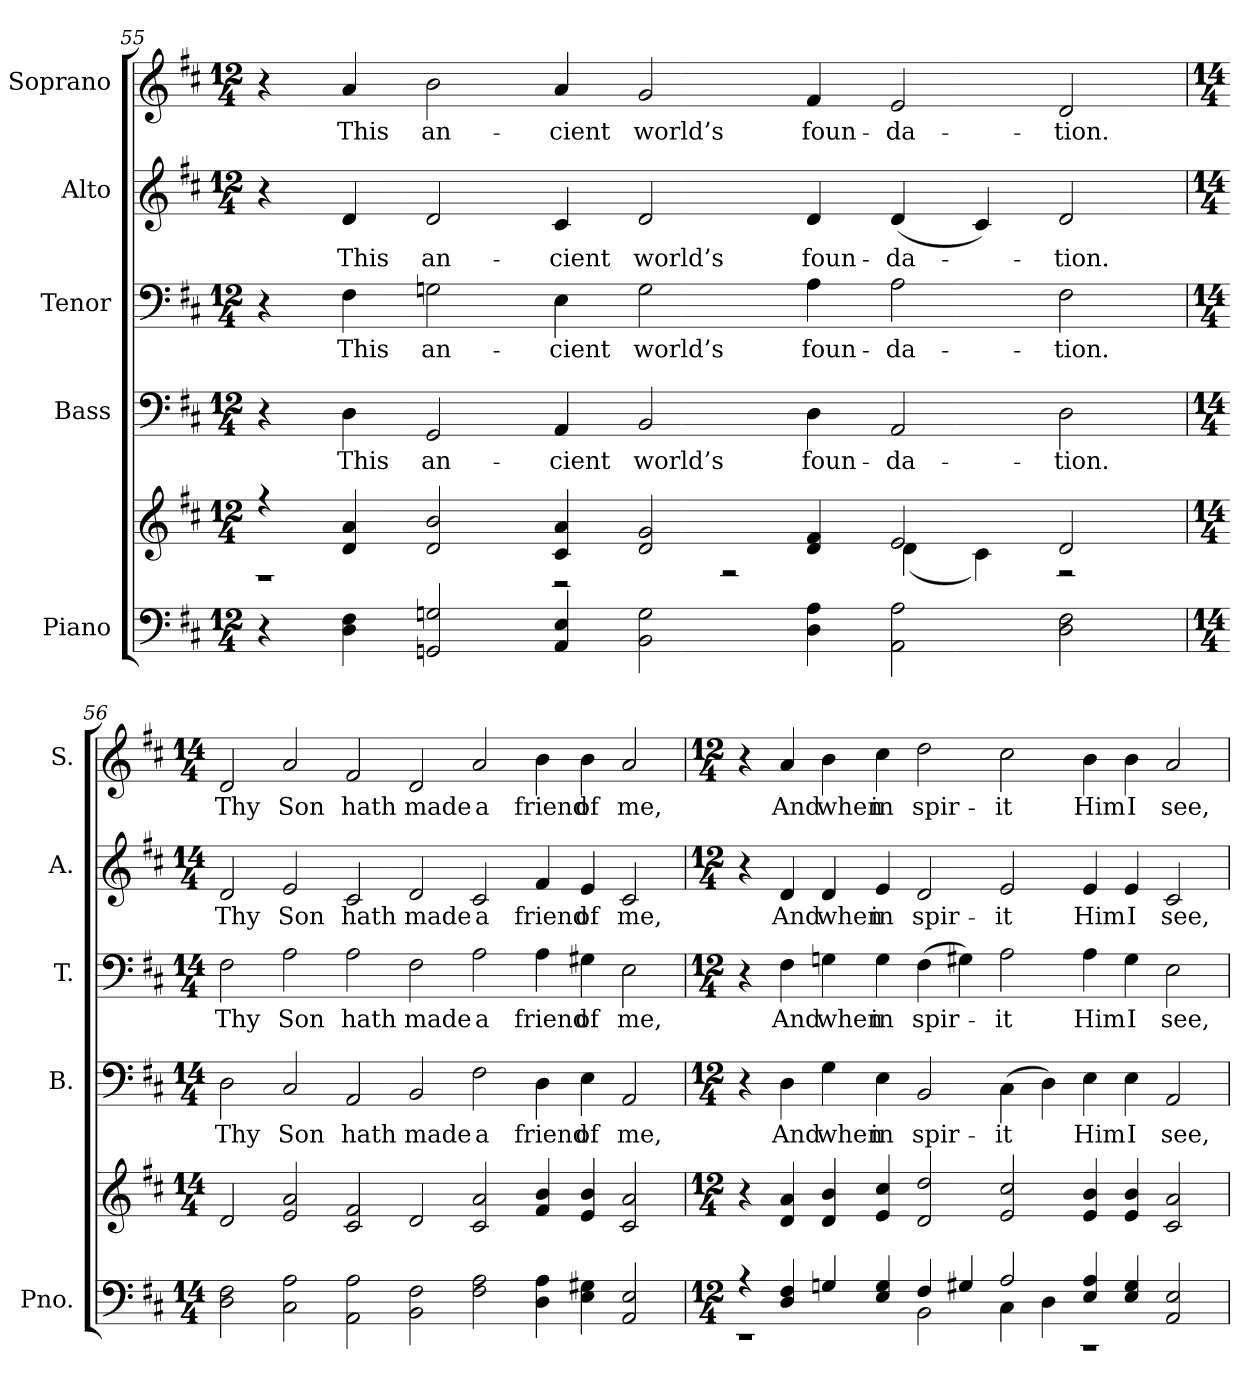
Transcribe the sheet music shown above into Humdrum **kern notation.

**kern	**kern	**kern	**text	**kern	**text	**kern	**text	**kern	**text
*part5	*part5	*part4	*part4	*part3	*part3	*part2	*part2	*part1	*part1
*staff6	*staff5	*staff4	*staff4	*staff3	*staff3	*staff2	*staff2	*staff1	*staff1
*I"Piano	*	*I"Bass	*	*I"Tenor	*	*I"Alto	*	*I"Soprano	*
*I'Pno.	*	*I'B.	*	*I'T.	*	*I'A.	*	*I'S.	*
*clefF4	*clefG2	*clefF4	*	*clefF4	*	*clefG2	*	*clefG2	*
*k[f#c#]	*k[f#c#]	*k[f#c#]	*	*k[f#c#]	*	*k[f#c#]	*	*k[f#c#]	*
*D:	*D:	*D:	*	*D:	*	*D:	*	*D:	*
*M12/4	*M12/4	*M12/4	*	*M12/4	*	*M12/4	*	*M12/4	*
=55	=55	=55	=55	=55	=55	=55	=55	=55	=55
*	*^	*	*	*	*	*	*	*	*
4r	4r	1r	4r	.	4r	.	4r	.	4r	.
!	!	!	!	!LO:LY:b:color=#000000	!	!	!	!	!	!
!	!	!	!	!	!	!LO:LY:b:color=#000000	!	!	!	!
!	!	!	!	!	!	!	!	!LO:LY:b:color=#000000	!	!
!	!	!	!	!	!	!	!	!	!	!LO:LY:b:color=#000000
4Di\ 4F#i	4di/ 4ai	.	4Di\	This	4F#i\	This	4di/	This	4ai/	This
!	!	!	!	!LO:LY:b:color=#000000	!	!	!	!	!	!
!	!	!	!	!	!	!LO:LY:b:color=#000000	!	!	!	!
!	!	!	!	!	!	!	!	!LO:LY:b:color=#000000	!	!
!	!	!	!	!	!	!	!	!	!	!LO:LY:b:color=#000000
2GGni/ 2Gni	2di/ 2bi	.	2GGi/	an-	2Gni\	an-	2di/	an-	2bi\	an-
!	!	!	!	!LO:LY:b:color=#000000	!	!	!	!	!	!
!	!	!	!	!	!	!LO:LY:b:color=#000000	!	!	!	!
!	!	!	!	!	!	!	!	!LO:LY:b:color=#000000	!	!
!	!	!	!	!	!	!	!	!	!	!LO:LY:b:color=#000000
4AAi/ 4Ei	4c#i/ 4ai	2r	4AAi/	-cient	4Ei\	-cient	4c#i/	-cient	4ai/	-cient
!	!	!	!	!LO:LY:b:color=#000000	!	!	!	!	!	!
!	!	!	!	!	!	!LO:LY:b:color=#000000	!	!	!	!
!	!	!	!	!	!	!	!	!LO:LY:b:color=#000000	!	!
!	!	!	!	!	!	!	!	!	!	!LO:LY:b:color=#000000
2BBi\ 2Gi	2di/ 2gi	.	2BBi/	world’s	2Gi\	world’s	2di/	world’s	2gi/	world’s
.	.	2r	.	.	.	.	.	.	.	.
!	!	!	!	!LO:LY:b:color=#000000	!	!	!	!	!	!
!	!	!	!	!	!	!LO:LY:b:color=#000000	!	!	!	!
!	!	!	!	!	!	!	!	!LO:LY:b:color=#000000	!	!
!	!	!	!	!	!	!	!	!	!	!LO:LY:b:color=#000000
4Di\ 4Ai	4di/ 4f#i	.	4Di\	foun-	4Ai\	foun-	4di/	foun-	4f#i/	foun-
!	!	!	!	!LO:LY:b:color=#000000	!	!	!	!	!	!
!	!	!	!	!	!	!LO:LY:b:color=#000000	!	!	!	!
!	!	!	!	!	!	!	!	!LO:LY:b:color=#000000	!	!
!	!	!	!	!	!	!	!	!	!	!LO:LY:b:color=#000000
2AAi\ 2Ai	2ei/	(4di\	2AAi/	-da-	2Ai\	-da-	(4di/	-da-	2ei/	-da-
.	.	4c#i\)	.	.	.	.	4c#i/)	.	.	.
!	!	!	!	!LO:LY:b:color=#000000	!	!	!	!	!	!
!	!	!	!	!	!	!LO:LY:b:color=#000000	!	!	!	!
!	!	!	!	!	!	!	!	!LO:LY:b:color=#000000	!	!
!	!	!	!	!	!	!	!	!	!	!LO:LY:b:color=#000000
2Di\ 2F#i	2di/	2r	2Di\	-tion.	2F#i\	-tion.	2di/	-tion.	2di/	-tion.
*	*v	*v	*	*	*	*	*	*	*	*
!!LO:PB:g=z
=56	=56	=56	=56	=56	=56	=56	=56	=56	=56
*M14/4	*M14/4	*M14/4	*	*M14/4	*	*M14/4	*	*M14/4	*
*	*^	*	*	*	*	*	*	*	*
!	!	!	!	!LO:LY:b:color=#000000	!	!	!	!	!	!
*	*v	*v	*	*	*	*	*	*	*	*
*	*^	*	*	*	*	*	*	*	*
!	!	!	!	!	!	!LO:LY:b:color=#000000	!	!	!	!
*	*v	*v	*	*	*	*	*	*	*	*
*	*^	*	*	*	*	*	*	*	*
!	!	!	!	!	!	!	!	!LO:LY:b:color=#000000	!	!
*	*v	*v	*	*	*	*	*	*	*	*
*	*^	*	*	*	*	*	*	*	*
!	!	!	!	!	!	!	!	!	!	!LO:LY:b:color=#000000
*	*v	*v	*	*	*	*	*	*	*	*
2Di\ 2F#i	2di/	2Di\	Thy	2F#i\	Thy	2di/	Thy	2di/	Thy
!	!	!	!LO:LY:b:color=#000000	!	!	!	!	!	!
!	!	!	!	!	!LO:LY:b:color=#000000	!	!	!	!
!	!	!	!	!	!	!	!LO:LY:b:color=#000000	!	!
!	!	!	!	!	!	!	!	!	!LO:LY:b:color=#000000
2C#i\ 2Ai	2ei/ 2ai	2C#i/	Son	2Ai\	Son	2ei/	Son	2ai/	Son
!	!	!	!LO:LY:b:color=#000000	!	!	!	!	!	!
!	!	!	!	!	!LO:LY:b:color=#000000	!	!	!	!
!	!	!	!	!	!	!	!LO:LY:b:color=#000000	!	!
!	!	!	!	!	!	!	!	!	!LO:LY:b:color=#000000
2AAi\ 2Ai	2c#i/ 2f#i	2AAi/	hath	2Ai\	hath	2c#i/	hath	2f#i/	hath
!	!	!	!LO:LY:b:color=#000000	!	!	!	!	!	!
!	!	!	!	!	!LO:LY:b:color=#000000	!	!	!	!
!	!	!	!	!	!	!	!LO:LY:b:color=#000000	!	!
!	!	!	!	!	!	!	!	!	!LO:LY:b:color=#000000
2BBi\ 2F#i	2di/	2BBi/	made	2F#i\	made	2di/	made	2di/	made
!	!	!	!LO:LY:b:color=#000000	!	!	!	!	!	!
!	!	!	!	!	!LO:LY:b:color=#000000	!	!	!	!
!	!	!	!	!	!	!	!LO:LY:b:color=#000000	!	!
!	!	!	!	!	!	!	!	!	!LO:LY:b:color=#000000
2F#i\ 2Ai	2c#i/ 2ai	2F#i\	a	2Ai\	a	2c#i/	a	2ai/	a
!	!	!	!LO:LY:b:color=#000000	!	!	!	!	!	!
!	!	!	!	!	!LO:LY:b:color=#000000	!	!	!	!
!	!	!	!	!	!	!	!LO:LY:b:color=#000000	!	!
!	!	!	!	!	!	!	!	!	!LO:LY:b:color=#000000
4Di\ 4Ai	4f#i/ 4bi	4Di\	friend	4Ai\	friend	4f#i/	friend	4bi\	friend
!	!	!	!LO:LY:b:color=#000000	!	!	!	!	!	!
!	!	!	!	!	!LO:LY:b:color=#000000	!	!	!	!
!	!	!	!	!	!	!	!LO:LY:b:color=#000000	!	!
!	!	!	!	!	!	!	!	!	!LO:LY:b:color=#000000
4Ei\ 4G#Xi	4ei/ 4bi	4Ei\	of	4G#Xi\	of	4ei/	of	4bi\	of
!	!	!	!LO:LY:b:color=#000000	!	!	!	!	!	!
!	!	!	!	!	!LO:LY:b:color=#000000	!	!	!	!
!	!	!	!	!	!	!	!LO:LY:b:color=#000000	!	!
!	!	!	!	!	!	!	!	!	!LO:LY:b:color=#000000
2AAi/ 2Ei	2c#i/ 2ai	2AAi/	me,	2Ei\	me,	2c#i/	me,	2ai/	me,
=57	=57	=57	=57	=57	=57	=57	=57	=57	=57
*M12/4	*M12/4	*M12/4	*	*M12/4	*	*M12/4	*	*M12/4	*
*^	*	*	*	*	*	*	*	*	*
4r	1r	4r	4r	.	4r	.	4r	.	4r	.
!	!	!	!	!LO:LY:b:color=#000000	!	!	!	!	!	!
!	!	!	!	!	!	!LO:LY:b:color=#000000	!	!	!	!
!	!	!	!	!	!	!	!	!LO:LY:b:color=#000000	!	!
!	!	!	!	!	!	!	!	!	!	!LO:LY:b:color=#000000
4Di/ 4F#i	.	4di/ 4ai	4Di\	And	4F#i\	And	4di/	And	4ai/	And
!	!	!	!	!LO:LY:b:color=#000000	!	!	!	!	!	!
!	!	!	!	!	!	!LO:LY:b:color=#000000	!	!	!	!
!	!	!	!	!	!	!	!	!LO:LY:b:color=#000000	!	!
!	!	!	!	!	!	!	!	!	!	!LO:LY:b:color=#000000
4Gni/	.	4di/ 4bi	4Gi\	when	4Gni\	when	4di/	when	4bi\	when
!	!	!	!	!LO:LY:b:color=#000000	!	!	!	!	!	!
!	!	!	!	!	!	!LO:LY:b:color=#000000	!	!	!	!
!	!	!	!	!	!	!	!	!LO:LY:b:color=#000000	!	!
!	!	!	!	!	!	!	!	!	!	!LO:LY:b:color=#000000
4Ei/ 4Gi	.	4ei/ 4cc#i	4Ei\	in	4Gi\	in	4ei/	in	4cc#i\	in
!	!	!	!	!LO:LY:b:color=#000000	!	!	!	!	!	!
!	!	!	!	!	!	!LO:LY:b:color=#000000	!	!	!	!
!	!	!	!	!	!	!	!	!LO:LY:b:color=#000000	!	!
!	!	!	!	!	!	!	!	!	!	!LO:LY:b:color=#000000
4F#i/	2BBi\	2di/ 2ddi	2BBi/	spir-	(4F#i\	spir-	2di/	spir-	2ddi\	spir-
4G#Xi/	.	.	.	.	4G#Xi\)	.	.	.	.	.
!	!	!	!	!LO:LY:b:color=#000000	!	!	!	!	!	!
!	!	!	!	!	!	!LO:LY:b:color=#000000	!	!	!	!
!	!	!	!	!	!	!	!	!LO:LY:b:color=#000000	!	!
!	!	!	!	!	!	!	!	!	!	!LO:LY:b:color=#000000
2Ai/	4C#i\	2ei/ 2cc#i	(4C#i\	-it	2Ai\	-it	2ei/	-it	2cc#i\	-it
.	4Di\	.	4Di\)	.	.	.	.	.	.	.
!	!	!	!	!LO:LY:b:color=#000000	!	!	!	!	!	!
!	!	!	!	!	!	!LO:LY:b:color=#000000	!	!	!	!
!	!	!	!	!	!	!	!	!LO:LY:b:color=#000000	!	!
!	!	!	!	!	!	!	!	!	!	!LO:LY:b:color=#000000
4Ei/ 4Ai	1r	4ei/ 4bi	4Ei\	Him	4Ai\	Him	4ei/	Him	4bi\	Him
!	!	!	!	!LO:LY:b:color=#000000	!	!	!	!	!	!
!	!	!	!	!	!	!LO:LY:b:color=#000000	!	!	!	!
!	!	!	!	!	!	!	!	!LO:LY:b:color=#000000	!	!
!	!	!	!	!	!	!	!	!	!	!LO:LY:b:color=#000000
4Ei/ 4G#i	.	4ei/ 4bi	4Ei\	I	4G#i\	I	4ei/	I	4bi\	I
!	!	!	!	!LO:LY:b:color=#000000	!	!	!	!	!	!
!	!	!	!	!	!	!LO:LY:b:color=#000000	!	!	!	!
!	!	!	!	!	!	!	!	!LO:LY:b:color=#000000	!	!
!	!	!	!	!	!	!	!	!	!	!LO:LY:b:color=#000000
2AAi/ 2Ei	.	2c#i/ 2ai	2AAi/	see,	2Ei\	see,	2c#i/	see,	2ai/	see,
*v	*v	*	*	*	*	*	*	*	*	*
=	=	=	=	=	=	=	=	=	=
*-	*-	*-	*-	*-	*-	*-	*-	*-	*-
